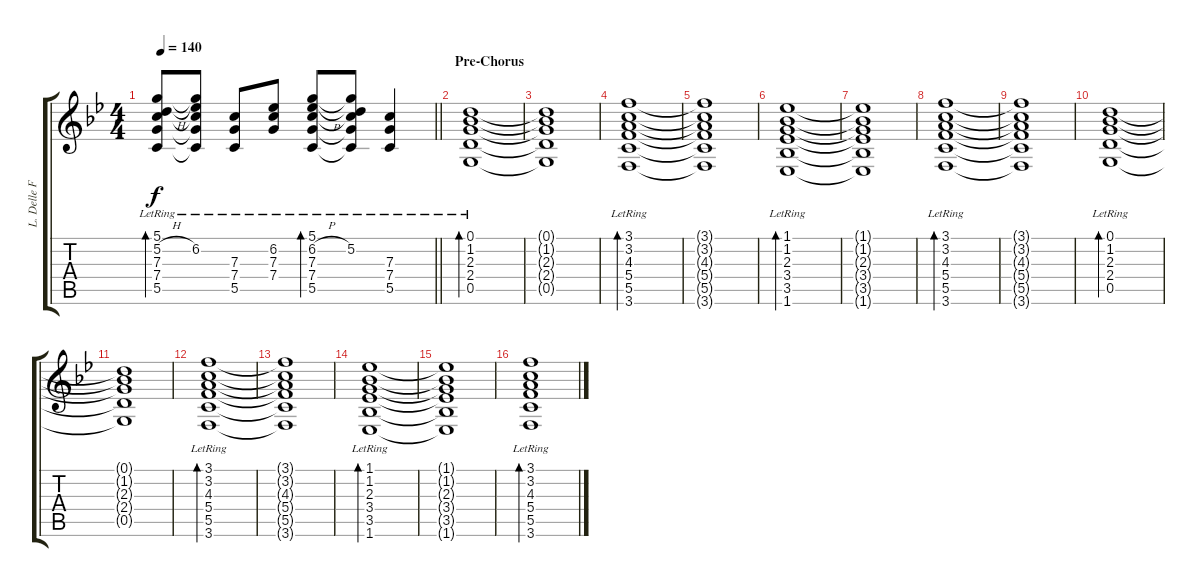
\track ("L. Delle Fave (Clean Guitar R)" "L. Delle F") {instrument electricguitarclean}
\staff {score tabs}
\tuning (D4 A3 F3 C3 G2 D2) {hide}
\ts (4 4)
\tempo 140
\clef g2
\barLineRight lightlight
\ks gminor
(5.1{lr} 5.2{h lr} 7.3{lr} 7.4{lr} 5.5{lr}).8{bd 60 dy f} (5.1{t} 6.2{lr} 7.3{t} 7.4{t} 5.5{t}).8 (7.3{lr} 7.4{lr} 5.5{lr}).8 (6.2{lr} 7.3{lr} 7.4{lr}).8 (5.1{lr} 6.2{h lr} 7.3{lr} 7.4{lr} 5.5{lr}).8{bd 60} (5.1{t} 5.2{lr} 7.3{t} 7.4{t} 5.5{t}).8 (7.3{lr} 7.4{lr} 5.5{lr}).4 |
\section ("" "Pre-Chorus")
(0.1{lr} 1.2{lr} 2.3{lr} 2.4{lr} 0.5{lr}).1{bd 480} |
(0.1{t} 1.2{t} 2.3{t} 2.4{t} 0.5{t}).1 |
(3.1{lr} 3.2{lr} 4.3{lr} 5.4{lr} 5.5{lr} 3.6{lr}).1{bd 480} |
(3.1{t} 3.2{t} 4.3{t} 5.4{t} 5.5{t} 3.6{t}).1 |
(1.1{lr} 1.2{lr} 2.3{lr} 3.4{lr} 3.5{lr} 1.6{lr}).1{bd 480} |
(1.1{t} 1.2{t} 2.3{t} 3.4{t} 3.5{t} 1.6{t}).1 |
(3.1{lr} 3.2{lr} 4.3{lr} 5.4{lr} 5.5{lr} 3.6{lr}).1{bd 480} |
(3.1{t} 3.2{t} 4.3{t} 5.4{t} 5.5{t} 3.6{t}).1 |
(0.1{lr} 1.2{lr} 2.3{lr} 2.4{lr} 0.5{lr}).1{bd 480} |
(0.1{t} 1.2{t} 2.3{t} 2.4{t} 0.5{t}).1 |
(3.1{lr} 3.2{lr} 4.3{lr} 5.4{lr} 5.5{lr} 3.6{lr}).1{bd 480} |
(3.1{t} 3.2{t} 4.3{t} 5.4{t} 5.5{t} 3.6{t}).1 |
(1.1{lr} 1.2{lr} 2.3{lr} 3.4{lr} 3.5{lr} 1.6{lr}).1{bd 480} |
(1.1{t} 1.2{t} 2.3{t} 3.4{t} 3.5{t} 1.6{t}).1 |
(3.1{lr} 3.2{lr} 4.3{lr} 5.4{lr} 5.5{lr} 3.6{lr}).1{bd 480}
